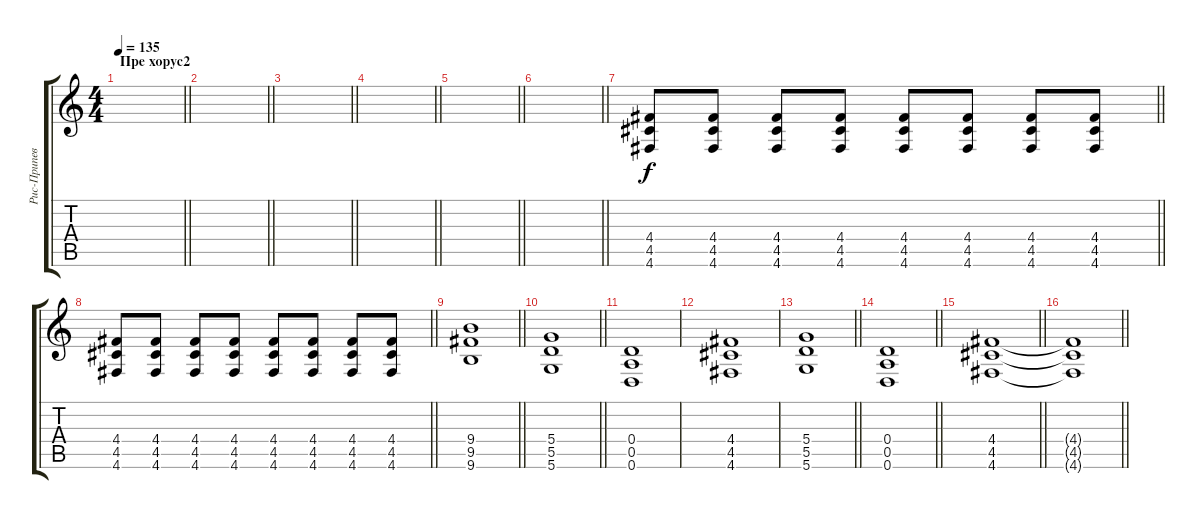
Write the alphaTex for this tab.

\track ("Рис-Припев" "Рис-Припев") {mute instrument distortionguitar}
\staff {score tabs}
\tuning (E4 B3 G3 D3 A2 D2) {hide}
\ts (4 4)
\section ("" "Пре хорус2")
\tempo 135
\clef g2
\barLineRight lightlight
\ks c
|
\barLineRight lightlight
|
\barLineRight lightlight
|
\barLineRight lightlight
|
\barLineRight lightlight
|
\barLineRight lightlight
|
\barLineRight lightlight
(4.4 4.5 4.6).8{volume 16} (4.4 4.5 4.6).8 (4.4 4.5 4.6).8 (4.4 4.5 4.6).8 (4.4 4.5 4.6).8 (4.4 4.5 4.6).8 (4.4 4.5 4.6).8 (4.4 4.5 4.6).8 |
\barLineRight lightlight
(4.4 4.5 4.6).8 (4.4 4.5 4.6).8 (4.4 4.5 4.6).8 (4.4 4.5 4.6).8 (4.4 4.5 4.6).8 (4.4 4.5 4.6).8 (4.4 4.5 4.6).8 (4.4 4.5 4.6).8 |
\barLineRight lightlight
(9.4 9.5 9.6).1 |
\barLineRight lightlight
(5.4 5.5 5.6).1 |
(0.4 0.5 0.6).1 |
(4.4 4.5 4.6).1 |
\barLineRight lightlight
(5.4 5.5 5.6).1 |
\barLineRight lightlight
(0.4 0.5 0.6).1 |
\barLineRight lightlight
(4.4 4.5 4.6).1 |
\barLineRight lightlight
(4.4{t} 4.5{t} 4.6{t}).1
